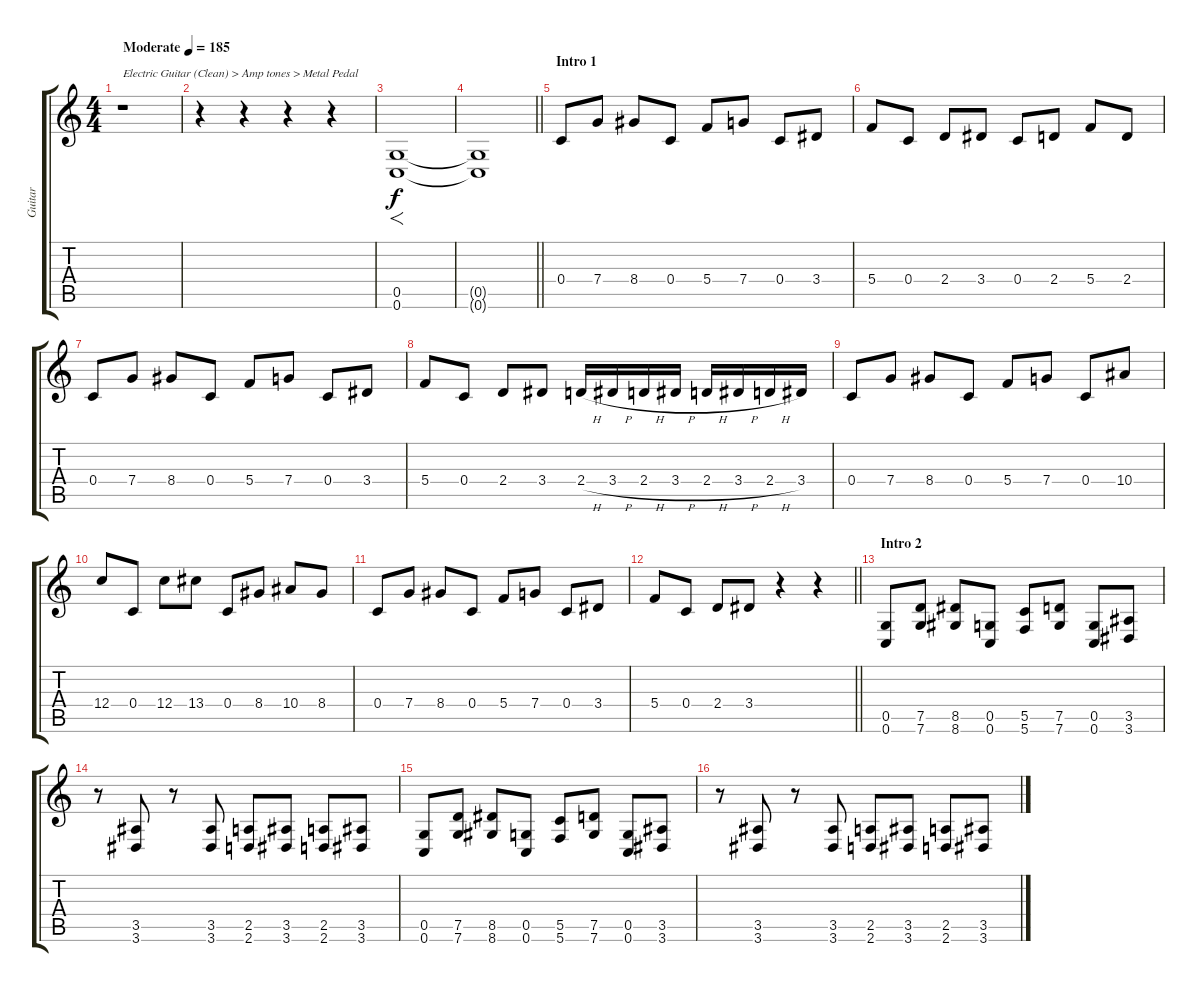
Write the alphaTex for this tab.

\track ("Guitar" "Guitar") {instrument acousticguitarsteel}
\staff {score tabs}
\tuning (D4 A3 F3 C3 G2 C2) {hide}
\ts (4 4)
\tempo (185 "Moderate")
\clef g2
\ks c
r.1{txt "Electric Guitar (Clean) > Amp tones > Metal Pedal" dy f instrument acousticguitarsteel} |
r.4 r.4 r.4 r.4 |
(0.5 0.6).1{f volume 15} |
\barLineRight lightlight
(0.5{t} 0.6{t}).1 |
\section ("" "Intro 1")
0.4.8{volume 16} 7.4.8 8.4.8 0.4.8 5.4.8 7.4.8 0.4.8 3.4.8 |
5.4.8 0.4.8 2.4.8 3.4.8 0.4.8 2.4.8 5.4.8 2.4.8 |
0.4.8 7.4.8 8.4.8 0.4.8 5.4.8 7.4.8 0.4.8 3.4.8 |
5.4.8 0.4.8 2.4.8 3.4.8 2.4{h}.16 3.4{h}.16 2.4{h}.16 3.4{h}.16 2.4{h}.16 3.4{h}.16 2.4{h}.16 3.4.16 |
0.4.8 7.4.8 8.4.8 0.4.8 5.4.8 7.4.8 0.4.8 10.4.8 |
12.4.8 0.4.8 12.4.8 13.4.8 0.4.8 8.4.8 10.4.8 8.4.8 |
0.4.8 7.4.8 8.4.8 0.4.8 5.4.8 7.4.8 0.4.8 3.4.8 |
\barLineRight lightlight
5.4.8 0.4.8 2.4.8 3.4.8 r.4 r.4 |
\section ("" "Intro 2")
(0.5 0.6).8 (7.5 7.6).8 (8.5 8.6).8 (0.5 0.6).8 (5.5 5.6).8 (7.5 7.6).8 (0.5 0.6).8 (3.5 3.6).8 |
r.8 (3.5 3.6).8 r.8 (3.5 3.6).8 (2.5 2.6).8 (3.5 3.6).8 (2.5 2.6).8 (3.5 3.6).8 |
(0.5 0.6).8 (7.5 7.6).8 (8.5 8.6).8 (0.5 0.6).8 (5.5 5.6).8 (7.5 7.6).8 (0.5 0.6).8 (3.5 3.6).8 |
r.8 (3.5 3.6).8 r.8 (3.5 3.6).8 (2.5 2.6).8 (3.5 3.6).8 (2.5 2.6).8 (3.5 3.6).8
